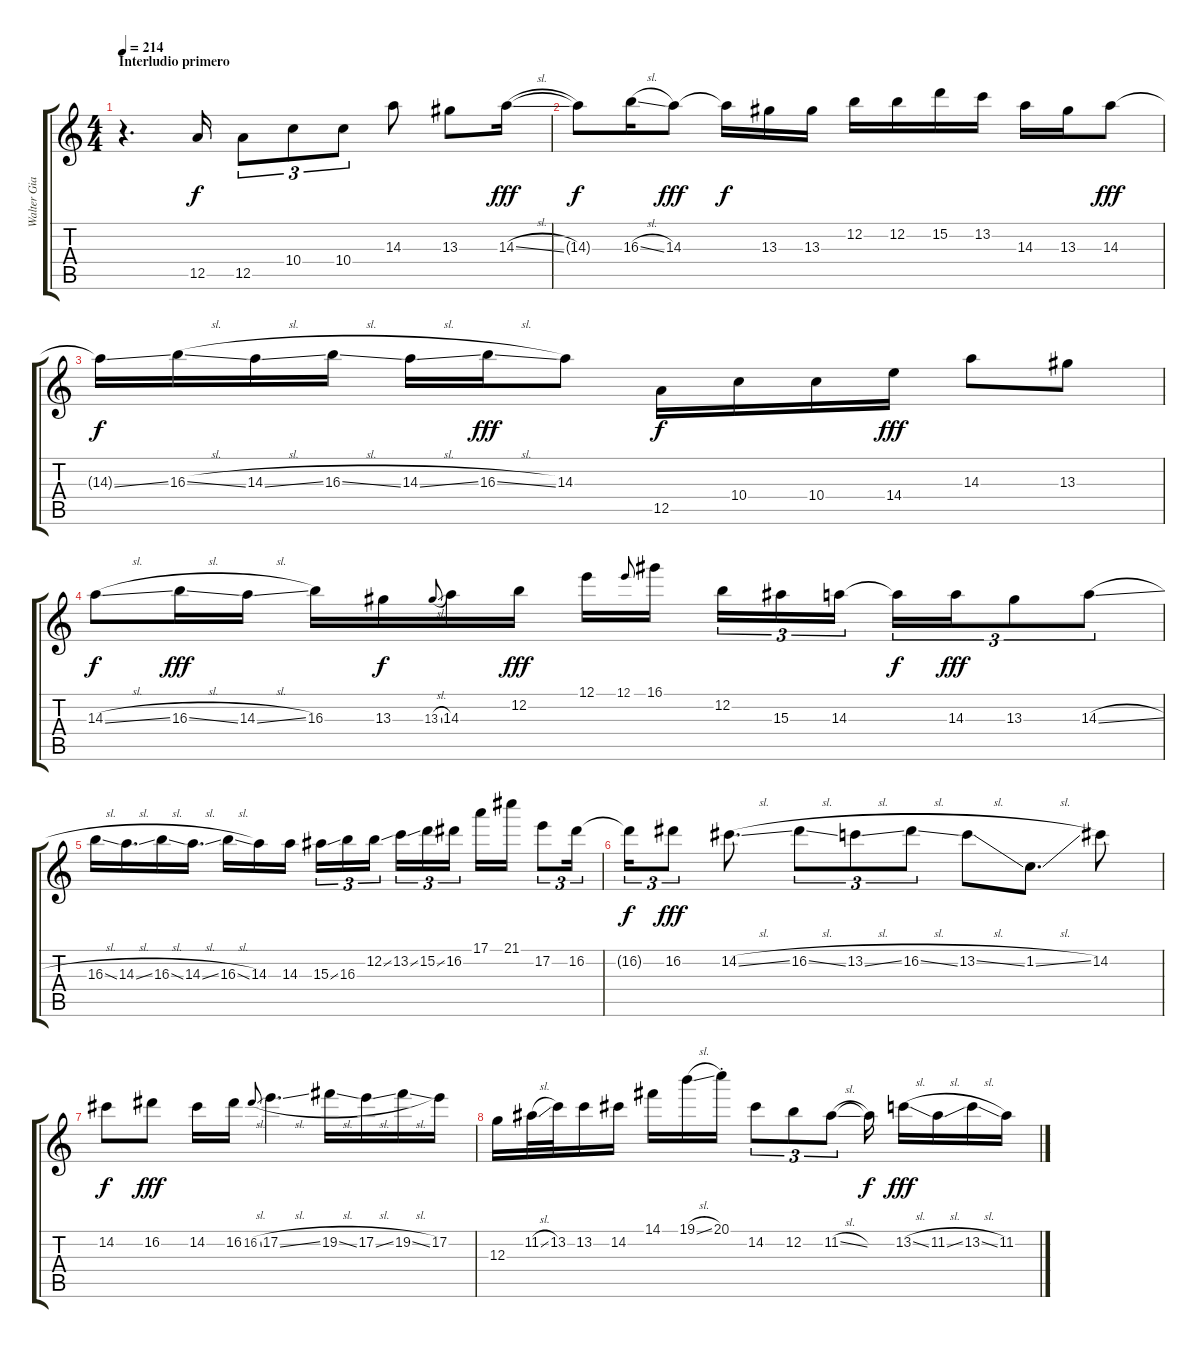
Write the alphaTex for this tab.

\track ("Walter Giardino" "Walter Gia") {instrument distortionguitar}
\staff {score tabs}
\tuning (E4 B3 G3 D3 A2 E2) {hide}
\ts (4 4)
\section ("" "Interludio primero")
\tempo 214
\clef g2
\ks c
r.4{d dy f} 12.5.16 12.5.8{tu (3 2)} 10.4.8{tu (3 2)} 10.4.8{tu (3 2)} 14.3.8 13.3.8 14.3{sl}.16{dy fff} |
14.3{t}.8{dy f} 16.3{sl}.16 14.3.8{dy fff} 14.3{t}.16{dy f} 13.3.16 13.3.16 12.2.16 12.2.16 15.2.16 13.2.16 14.3.16 13.3.16 14.3.8{dy fff} |
14.3{ss t}.16{dy f} 16.3{sl}.16 14.3{sl}.16 16.3{sl}.16 14.3{sl}.16 16.3{sl}.16{dy fff} 14.3.8 12.5.16{dy f} 10.4.16 10.4.16 14.4.16{dy fff} 14.3.8 13.3.8 |
14.3{sl}.8{dy f} 16.3{sl}.16{dy fff} 14.3{sl}.16 16.3.16 13.3.16{dy f} 13.3{sl}.8{gr onbeat} 14.3.16 12.2.16{dy fff} 12.1.16 12.1.8{gr onbeat} 16.1.16{beam splitsecondary} 12.2.16{tu (3 2)} 15.3.16{tu (3 2)} 14.3.16{tu (3 2)} 14.3{t}.16{tu (3 2) dy f} 14.3.16{tu (3 2) dy fff} 13.3.8{tu (3 2)} 14.3{sl}.8{tu (3 2)} |
16.3{sl}.16 14.3{sl}.16{d} 16.3{sl}.16 14.3{sl}.16{d} 16.3{sl}.16 14.3.16 14.3.16 15.3{ss}.16{tu (3 2)} 16.3.16{tu (3 2)} 12.2{ss}.16{tu (3 2) beam splitsecondary} 13.2{ss}.16{tu (3 2)} 15.2{ss}.16{tu (3 2)} 16.2.16{tu (3 2)} 17.1.16 21.1.16 17.2.8{tu (3 2)} 16.2.16{tu (3 2)} |
16.2{t}.16{tu (3 2) dy f} 16.2.8{tu (3 2) dy fff} 14.2{sl}.8{d} 16.2{sl}.8{tu (3 2)} 13.2{sl}.8{tu (3 2)} 16.2{sl}.8{tu (3 2)} 13.2{sl}.8 1.2{sl}.8{d} 14.2.8 |
14.2.8{dy f} 16.2.8{dy fff} 14.2.16 16.2.16 16.2{sl}.8{gr onbeat} 17.2{sl}.4{d} 19.2{sl}.16 17.2{sl}.16 19.2{sl}.16 17.2.16 |
12.3.16 11.2{sl}.32 13.2.32 13.2.16 14.2.16 14.1.16 19.1{sl}.16 20.1{st}.16 14.2.8{tu (3 2)} 12.2.8{tu (3 2)} 11.2{sl}.8{tu (3 2)} 11.2{t}.16{dy f} 13.2{sl}.16{dy fff} 11.2{sl}.16 13.2{sl}.16 11.2{sl}.16
